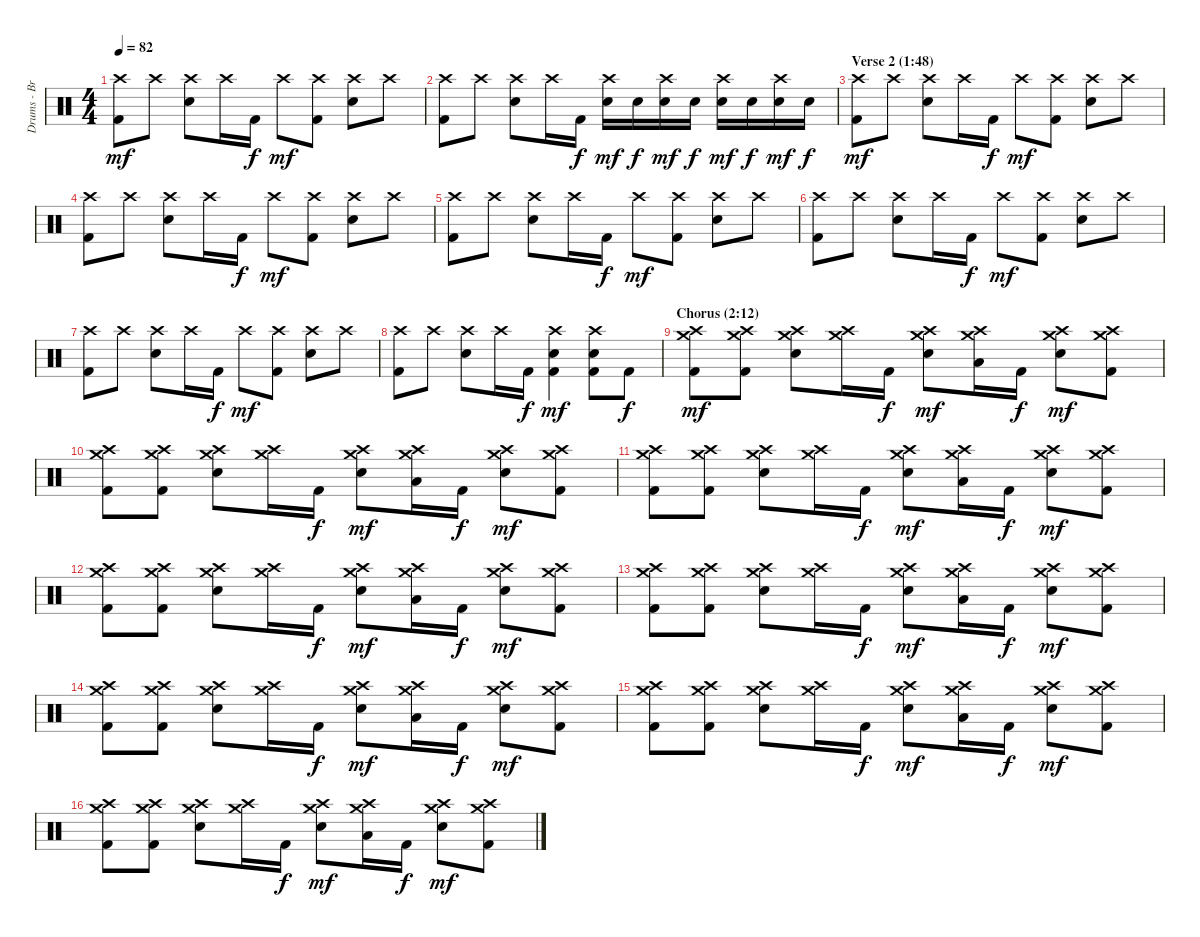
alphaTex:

\track ("Drums - Brad" "Drums - Br") {instrument percussion}
\staff {score}
\articulation defaults
\ts (4 4)
\tempo 82
\clef neutral
\ks c
("Crash high (hit)" "Kick (hit) 2").8{dy mf} "Crash high (hit)".8 ("Crash high (hit)" "Snare (hit) 2").8 "Crash high (hit)".16 "Kick (hit) 2".16{dy f} "Crash high (hit)".8{dy mf} ("Crash high (hit)" "Kick (hit) 2").8 ("Crash high (hit)" "Snare (hit) 2").8 "Crash high (hit)".8 |
("Crash high (hit)" "Kick (hit) 2").8 "Crash high (hit)".8 ("Crash high (hit)" "Snare (hit) 2").8 "Crash high (hit)".16 "Kick (hit) 2".16{dy f} ("Crash high (hit)" "Snare (hit) 2").16{dy mf} "Snare (hit) 2".16{dy f} ("Crash high (hit)" "Snare (hit) 2").16{dy mf} "Snare (hit) 2".16{dy f} ("Crash high (hit)" "Snare (hit) 2").16{dy mf} "Snare (hit) 2".16{dy f} ("Crash high (hit)" "Snare (hit) 2").16{dy mf} "Snare (hit) 2".16{dy f} |
\section ("" "Verse 2 (1:48)")
("Crash high (hit)" "Kick (hit) 2").8{dy mf} "Crash high (hit)".8 ("Crash high (hit)" "Snare (hit) 2").8 "Crash high (hit)".16 "Kick (hit) 2".16{dy f} "Crash high (hit)".8{dy mf} ("Crash high (hit)" "Kick (hit) 2").8 ("Crash high (hit)" "Snare (hit) 2").8 "Crash high (hit)".8 |
("Crash high (hit)" "Kick (hit) 2").8 "Crash high (hit)".8 ("Crash high (hit)" "Snare (hit) 2").8 "Crash high (hit)".16 "Kick (hit) 2".16{dy f} "Crash high (hit)".8{dy mf} ("Crash high (hit)" "Kick (hit) 2").8 ("Crash high (hit)" "Snare (hit) 2").8 "Crash high (hit)".8 |
("Crash high (hit)" "Kick (hit) 2").8 "Crash high (hit)".8 ("Crash high (hit)" "Snare (hit) 2").8 "Crash high (hit)".16 "Kick (hit) 2".16{dy f} "Crash high (hit)".8{dy mf} ("Crash high (hit)" "Kick (hit) 2").8 ("Crash high (hit)" "Snare (hit) 2").8 "Crash high (hit)".8 |
("Crash high (hit)" "Kick (hit) 2").8 "Crash high (hit)".8 ("Crash high (hit)" "Snare (hit) 2").8 "Crash high (hit)".16 "Kick (hit) 2".16{dy f} "Crash high (hit)".8{dy mf} ("Crash high (hit)" "Kick (hit) 2").8 ("Crash high (hit)" "Snare (hit) 2").8 "Crash high (hit)".8 |
("Crash high (hit)" "Kick (hit) 2").8 "Crash high (hit)".8 ("Crash high (hit)" "Snare (hit) 2").8 "Crash high (hit)".16 "Kick (hit) 2".16{dy f} "Crash high (hit)".8{dy mf} ("Crash high (hit)" "Kick (hit) 2").8 ("Crash high (hit)" "Snare (hit) 2").8 "Crash high (hit)".8 |
("Crash high (hit)" "Kick (hit) 2").8 "Crash high (hit)".8 ("Crash high (hit)" "Snare (hit) 2").8 "Crash high (hit)".16 "Kick (hit) 2".16{dy f} ("Crash high (hit)" "Snare (hit) 2" "Kick (hit) 2").4{dy mf} ("Crash high (hit)" "Snare (hit) 2" "Kick (hit) 2").8 "Kick (hit) 2".8{dy f} |
\section ("" "Chorus (2:12)")
("Crash high (hit)" "Crash medium (hit)" "Kick (hit) 2").8{dy mf} ("Crash high (hit)" "Crash medium (hit)" "Kick (hit) 2").8 ("Crash high (hit)" "Crash medium (hit)" "Snare (hit) 2").8 ("Crash high (hit)" "Crash medium (hit)").16 "Kick (hit) 2".16{dy f} ("Crash high (hit)" "Crash medium (hit)" "Snare (hit) 2").8{dy mf} ("Crash high (hit)" "Crash medium (hit)" "Low Tom (hit)").16 "Kick (hit) 2".16{dy f} ("Crash high (hit)" "Crash medium (hit)" "Snare (hit) 2").8{dy mf} ("Crash high (hit)" "Crash medium (hit)" "Kick (hit) 2").8 |
("Crash high (hit)" "Crash medium (hit)" "Kick (hit) 2").8 ("Crash high (hit)" "Crash medium (hit)" "Kick (hit) 2").8 ("Crash high (hit)" "Crash medium (hit)" "Snare (hit) 2").8 ("Crash high (hit)" "Crash medium (hit)").16 "Kick (hit) 2".16{dy f} ("Crash high (hit)" "Crash medium (hit)" "Snare (hit) 2").8{dy mf} ("Crash high (hit)" "Crash medium (hit)" "Low Tom (hit)").16 "Kick (hit) 2".16{dy f} ("Crash high (hit)" "Crash medium (hit)" "Snare (hit) 2").8{dy mf} ("Crash high (hit)" "Crash medium (hit)" "Kick (hit) 2").8 |
("Crash high (hit)" "Crash medium (hit)" "Kick (hit) 2").8 ("Crash high (hit)" "Crash medium (hit)" "Kick (hit) 2").8 ("Crash high (hit)" "Crash medium (hit)" "Snare (hit) 2").8 ("Crash high (hit)" "Crash medium (hit)").16 "Kick (hit) 2".16{dy f} ("Crash high (hit)" "Crash medium (hit)" "Snare (hit) 2").8{dy mf} ("Crash high (hit)" "Crash medium (hit)" "Low Tom (hit)").16 "Kick (hit) 2".16{dy f} ("Crash high (hit)" "Crash medium (hit)" "Snare (hit) 2").8{dy mf} ("Crash high (hit)" "Crash medium (hit)" "Kick (hit) 2").8 |
("Crash high (hit)" "Crash medium (hit)" "Kick (hit) 2").8 ("Crash high (hit)" "Crash medium (hit)" "Kick (hit) 2").8 ("Crash high (hit)" "Crash medium (hit)" "Snare (hit) 2").8 ("Crash high (hit)" "Crash medium (hit)").16 "Kick (hit) 2".16{dy f} ("Crash high (hit)" "Crash medium (hit)" "Snare (hit) 2").8{dy mf} ("Crash high (hit)" "Crash medium (hit)" "Low Tom (hit)").16 "Kick (hit) 2".16{dy f} ("Crash high (hit)" "Crash medium (hit)" "Snare (hit) 2").8{dy mf} ("Crash high (hit)" "Crash medium (hit)" "Kick (hit) 2").8 |
("Crash high (hit)" "Crash medium (hit)" "Kick (hit) 2").8 ("Crash high (hit)" "Crash medium (hit)" "Kick (hit) 2").8 ("Crash high (hit)" "Crash medium (hit)" "Snare (hit) 2").8 ("Crash high (hit)" "Crash medium (hit)").16 "Kick (hit) 2".16{dy f} ("Crash high (hit)" "Crash medium (hit)" "Snare (hit) 2").8{dy mf} ("Crash high (hit)" "Crash medium (hit)" "Low Tom (hit)").16 "Kick (hit) 2".16{dy f} ("Crash high (hit)" "Crash medium (hit)" "Snare (hit) 2").8{dy mf} ("Crash high (hit)" "Crash medium (hit)" "Kick (hit) 2").8 |
("Crash high (hit)" "Crash medium (hit)" "Kick (hit) 2").8 ("Crash high (hit)" "Crash medium (hit)" "Kick (hit) 2").8 ("Crash high (hit)" "Crash medium (hit)" "Snare (hit) 2").8 ("Crash high (hit)" "Crash medium (hit)").16 "Kick (hit) 2".16{dy f} ("Crash high (hit)" "Crash medium (hit)" "Snare (hit) 2").8{dy mf} ("Crash high (hit)" "Crash medium (hit)" "Low Tom (hit)").16 "Kick (hit) 2".16{dy f} ("Crash high (hit)" "Crash medium (hit)" "Snare (hit) 2").8{dy mf} ("Crash high (hit)" "Crash medium (hit)" "Kick (hit) 2").8 |
("Crash high (hit)" "Crash medium (hit)" "Kick (hit) 2").8 ("Crash high (hit)" "Crash medium (hit)" "Kick (hit) 2").8 ("Crash high (hit)" "Crash medium (hit)" "Snare (hit) 2").8 ("Crash high (hit)" "Crash medium (hit)").16 "Kick (hit) 2".16{dy f} ("Crash high (hit)" "Crash medium (hit)" "Snare (hit) 2").8{dy mf} ("Crash high (hit)" "Crash medium (hit)" "Low Tom (hit)").16 "Kick (hit) 2".16{dy f} ("Crash high (hit)" "Crash medium (hit)" "Snare (hit) 2").8{dy mf} ("Crash high (hit)" "Crash medium (hit)" "Kick (hit) 2").8 |
("Crash high (hit)" "Crash medium (hit)" "Kick (hit) 2").8 ("Crash high (hit)" "Crash medium (hit)" "Kick (hit) 2").8 ("Crash high (hit)" "Crash medium (hit)" "Snare (hit) 2").8 ("Crash high (hit)" "Crash medium (hit)").16 "Kick (hit) 2".16{dy f} ("Crash high (hit)" "Crash medium (hit)" "Snare (hit) 2").8{dy mf} ("Crash high (hit)" "Crash medium (hit)" "Low Tom (hit)").16 "Kick (hit) 2".16{dy f} ("Crash high (hit)" "Crash medium (hit)" "Snare (hit) 2").8{dy mf} ("Crash high (hit)" "Crash medium (hit)" "Kick (hit) 2").8
